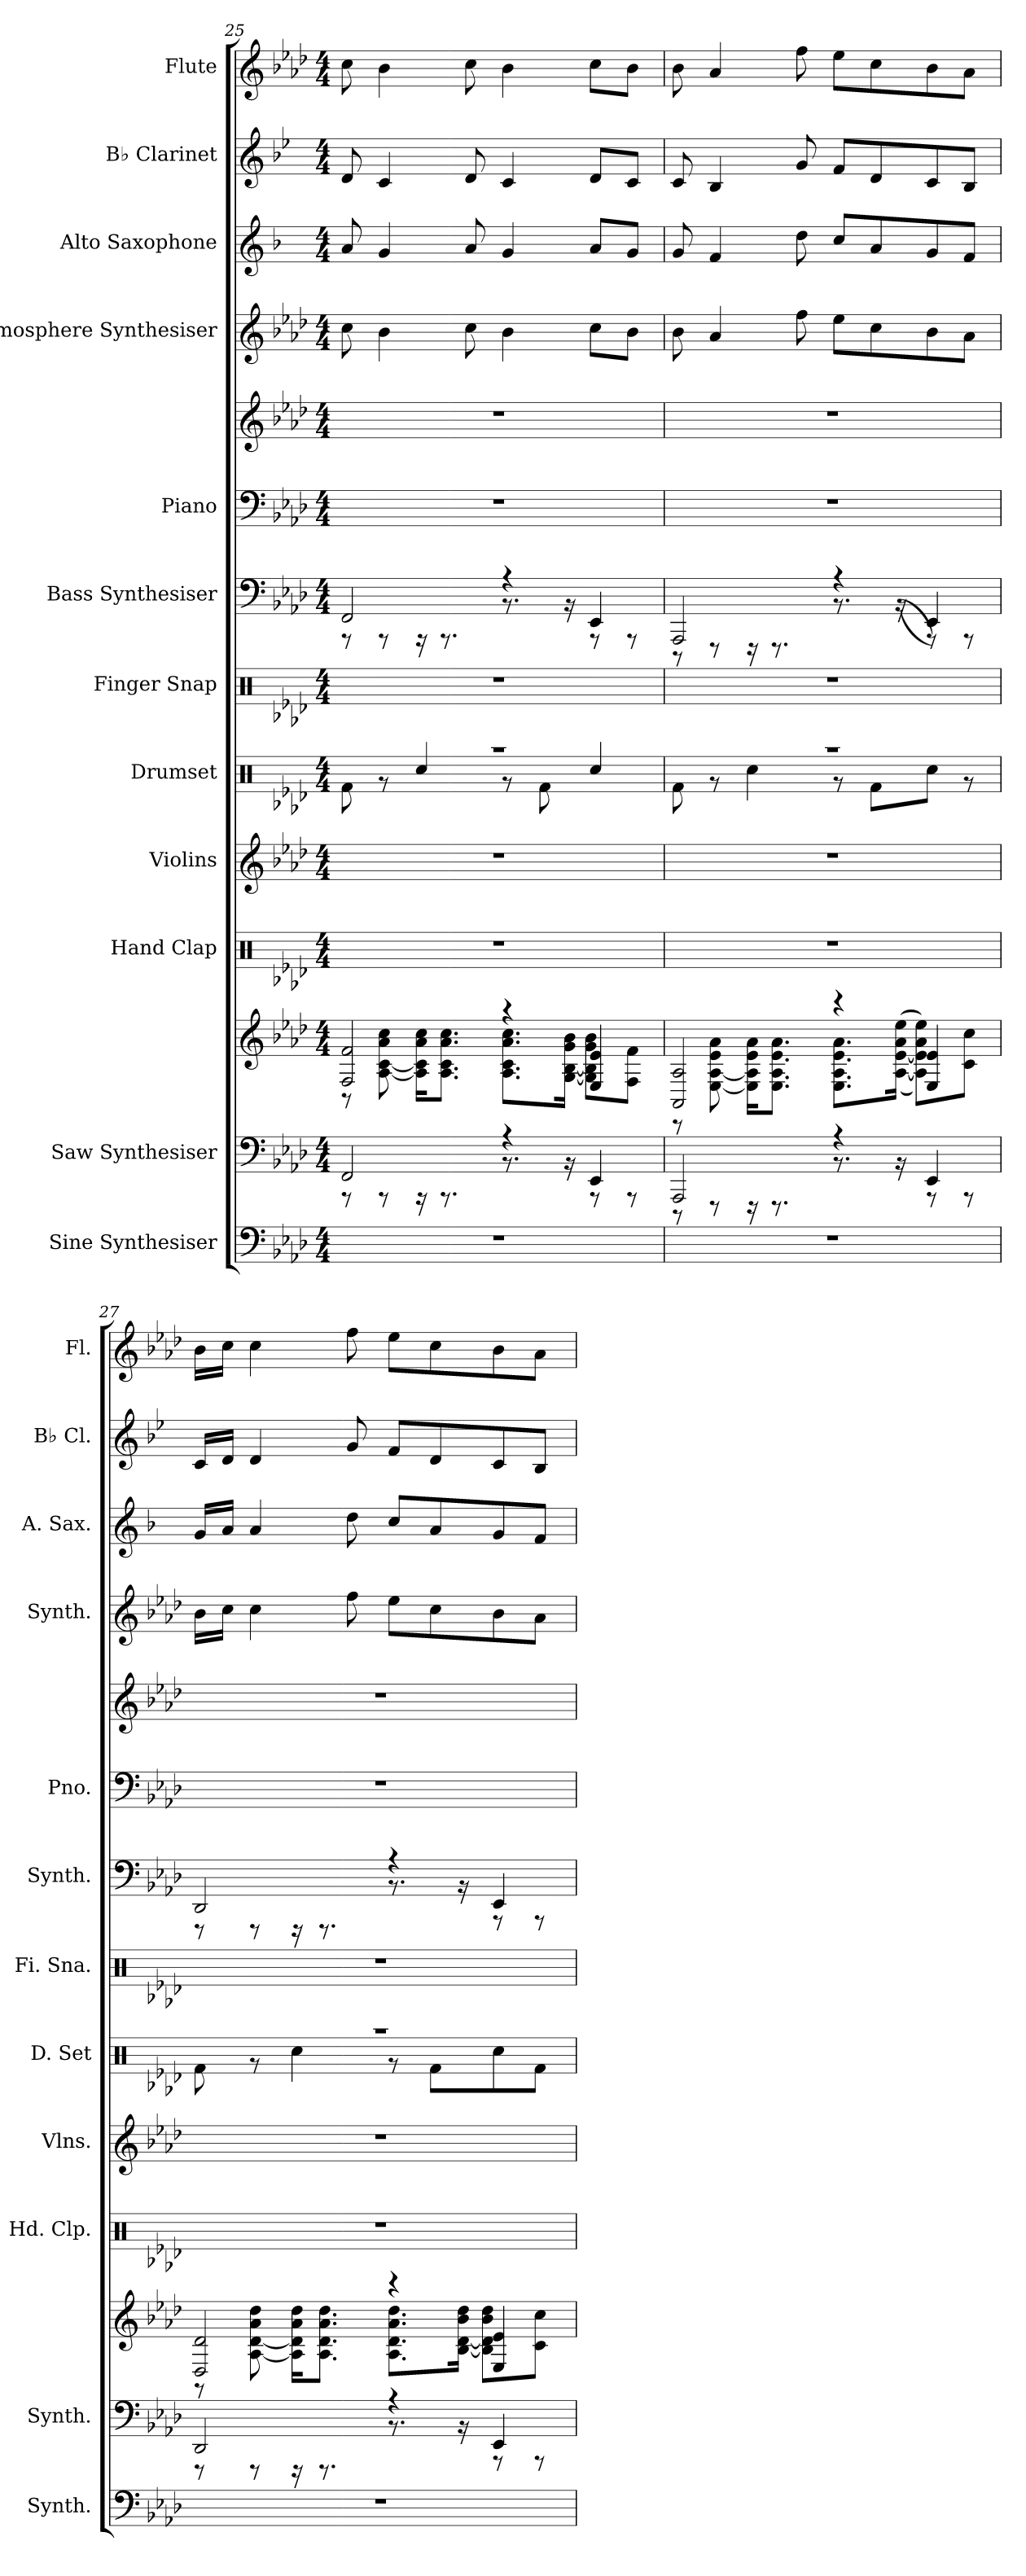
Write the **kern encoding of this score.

**kern	**kern	**kern	**kern	**kern	**kern	**kern	**kern	**kern	**kern	**kern	**kern	**kern	**kern
*part12	*part11	*part11	*part10	*part9	*part8	*part7	*part6	*part5	*part5	*part4	*part3	*part2	*part1
*staff14	*staff13	*staff12	*staff11	*staff10	*staff9	*staff8	*staff7	*staff6	*staff5	*staff4	*staff3	*staff2	*staff1
*I"Sine Synthesiser	*I"Saw Synthesiser	*	*I"Hand Clap	*I"Violins	*I"Drumset	*I"Finger Snap	*I"Bass Synthesiser	*I"Piano	*	*I"Atmosphere Synthesiser	*I"Alto Saxophone	*I"B♭ Clarinet	*I"Flute
*I'Synth.	*I'Synth.	*	*I'Hd. Clp.	*I'Vlns.	*I'D. Set	*I'Fi. Sna.	*I'Synth.	*I'Pno.	*	*I'Synth.	*I'A. Sax.	*I'B♭ Cl.	*I'Fl.
*clefF4	*clefF4	*clefG2	*clefX	*clefG2	*clefX	*clefX	*clefF4	*clefF4	*clefG2	*clefG2	*clefG2	*clefG2	*clefG2
*	*	*	*	*	*	*	*	*	*	*	*ITrd5c9	*ITrd1c2	*
*k[b-e-a-d-]	*k[b-e-a-d-]	*k[b-e-a-d-]	*k[b-e-a-d-]	*k[b-e-a-d-]	*k[b-e-a-d-]	*k[b-e-a-d-]	*k[b-e-a-d-]	*k[b-e-a-d-]	*k[b-e-a-d-]	*k[b-e-a-d-]	*k[b-e-a-d-]	*k[b-e-a-d-]	*k[b-e-a-d-]
*M4/4	*M4/4	*M4/4	*M4/4	*M4/4	*M4/4	*M4/4	*M4/4	*M4/4	*M4/4	*M4/4	*M4/4	*M4/4	*M4/4
=25	=25	=25	=25	=25	=25	=25	=25	=25	=25	=25	=25	=25	=25
*	*^	*^	*	*	*^	*	*^	*	*	*	*	*	*
1r	2FF/	8r	2F/ 2f/	8r	1r	1r	1r	8Rf\	1r	2FF/	8r	1r	1r	8cc\	8c/	8c/	8cc\
.	.	8r	.	[8A-\ [8c\ 8a-\ 8cc\	.	.	.	8r	.	.	8r	.	.	4b-\	4B-/	4B-/	4b-\
.	.	16r	.	16A-\] 16c\] 16a-\ 16cc\KL	.	.	.	4Rcc/	.	.	16r	.	.	.	.	.	.
.	.	8.r	.	8.A-\ 8.c\ 8.a-\ 8.cc\J	.	.	.	.	.	.	8.r	.	.	.	.	.	.
.	.	.	.	.	.	.	.	.	.	.	.	.	.	8cc\	8c/	8c/	8cc\
.	4r	8.r	4r	8.A-\ 8.c\ 8.a-\ 8.cc\L	.	.	.	8r	.	4r	8.r	.	.	4b-\	4B-/	4B-/	4b-\
.	.	.	.	.	.	.	.	8Rf\	.	.	.	.	.	.	.	.	.
.	.	16r	.	[16G\ [16B-\ 16g\ 16b-\Jk	.	.	.	.	.	.	16r	.	.	.	.	.	.
.	4EE-/	8r	4E-/ 4e-/	8G\] 8B-\] 8g\ 8b-\L	.	.	.	4Rcc/	.	4EE-/	8r	.	.	8cc\L	8c/L	8c/L	8cc\L
.	.	8r	.	8F\ 8f\J	.	.	.	.	.	.	8r	.	.	8b-\J	8B-/J	8B-/J	8b-\J
=26	=26	=26	=26	=26	=26	=26	=26	=26	=26	=26	=26	=26	=26	=26	=26	=26	=26
1r	2AAA-/	8r	2AA-/ 2A-/	8r	1r	1r	1r	8Rf\	1r	2AAA-/	8r	1r	1r	8b-\	8B-/	8B-/	8b-\
.	.	8r	.	[8E-\ [8A-\ 8e-\ 8a-\	.	.	.	8r	.	.	8r	.	.	4a-/	4A-/	4A-/	4a-/
.	.	16r	.	16E-\] 16A-\] 16e-\ 16a-\KL	.	.	.	4Rcc\	.	.	16r	.	.	.	.	.	.
.	.	8.r	.	8.E-\ 8.A-\ 8.e-\ 8.a-\J	.	.	.	.	.	.	8.r	.	.	.	.	.	.
.	.	.	.	.	.	.	.	.	.	.	.	.	.	8ff\	8f\	8f/	8ff\
.	4r	8.r	4r	8.E-\ 8.A-\ 8.e-\ 8.a-\L	.	.	.	8r	.	4r	8.r	.	.	8ee-\L	8e-/L	8e-/L	8ee-\L
.	.	.	.	.	.	.	.	8Rf\L	.	.	.	.	.	8cc\	8c/	8c/	8cc\
.	.	16r	.	(<(<[16A-\ [16e-\ 16a-\ 16ee-\Jk	.	.	.	.	.	.	(<(<16r	.	.	.	.	.	.
.	4EE-/	8r	4E-/ 4e-/	8A-\] 8e-\] 8a-\ 8ee-\L))	.	.	.	8Rcc\J	.	4EE-/	8r))	.	.	8b-\	8B-/	8B-/	8b-\
.	.	8r	.	8c\ 8cc\J	.	.	.	8r	.	.	8r	.	.	8a-\J	8A-/J	8A-/J	8a-\J
=27	=27	=27	=27	=27	=27	=27	=27	=27	=27	=27	=27	=27	=27	=27	=27	=27	=27
1r	2DD-/	8r	2D-/ 2d-/	8r	1r	1r	1r	8Rf\	1r	2DD-/	8r	1r	1r	16b-\LL	16B-/LL	16B-/LL	16b-\LL
.	.	.	.	.	.	.	.	.	.	.	.	.	.	16cc\JJ	16c/JJ	16c/JJ	16cc\JJ
.	.	8r	.	[8A-\ [8d-\ 8a-\ 8dd-\	.	.	.	8r	.	.	8r	.	.	4cc\	4c/	4c/	4cc\
.	.	16r	.	16A-\] 16d-\] 16a-\ 16dd-\KL	.	.	.	4Rcc\	.	.	16r	.	.	.	.	.	.
.	.	8.r	.	8.A-\ 8.d-\ 8.a-\ 8.dd-\J	.	.	.	.	.	.	8.r	.	.	.	.	.	.
.	.	.	.	.	.	.	.	.	.	.	.	.	.	8ff\	8f\	8f/	8ff\
.	4r	8.r	4r	8.A-\ 8.d-\ 8.a-\ 8.dd-\L	.	.	.	8r	.	4r	8.r	.	.	8ee-\L	8e-/L	8e-/L	8ee-\L
.	.	.	.	.	.	.	.	8Rf\L	.	.	.	.	.	8cc\	8c/	8c/	8cc\
.	.	16r	.	[16B-\ [16d-\ 16b-\ 16dd-\Jk	.	.	.	.	.	.	16r	.	.	.	.	.	.
.	4EE-/	8r	4E-/ 4e-/	8B-\] 8d-\] 8b-\ 8dd-\L	.	.	.	8Rcc\	.	4EE-/	8r	.	.	8b-\	8B-/	8B-/	8b-\
.	.	8r	.	8c\ 8cc\J	.	.	.	8Rf\J	.	.	8r	.	.	8a-\J	8A-/J	8A-/J	8a-\J
*	*v	*v	*	*	*	*	*v	*v	*	*v	*v	*	*	*	*	*	*
*	*	*v	*v	*	*	*	*	*	*	*	*	*	*	*
=	=	=	=	=	=	=	=	=	=	=	=	=	=
*-	*-	*-	*-	*-	*-	*-	*-	*-	*-	*-	*-	*-	*-
